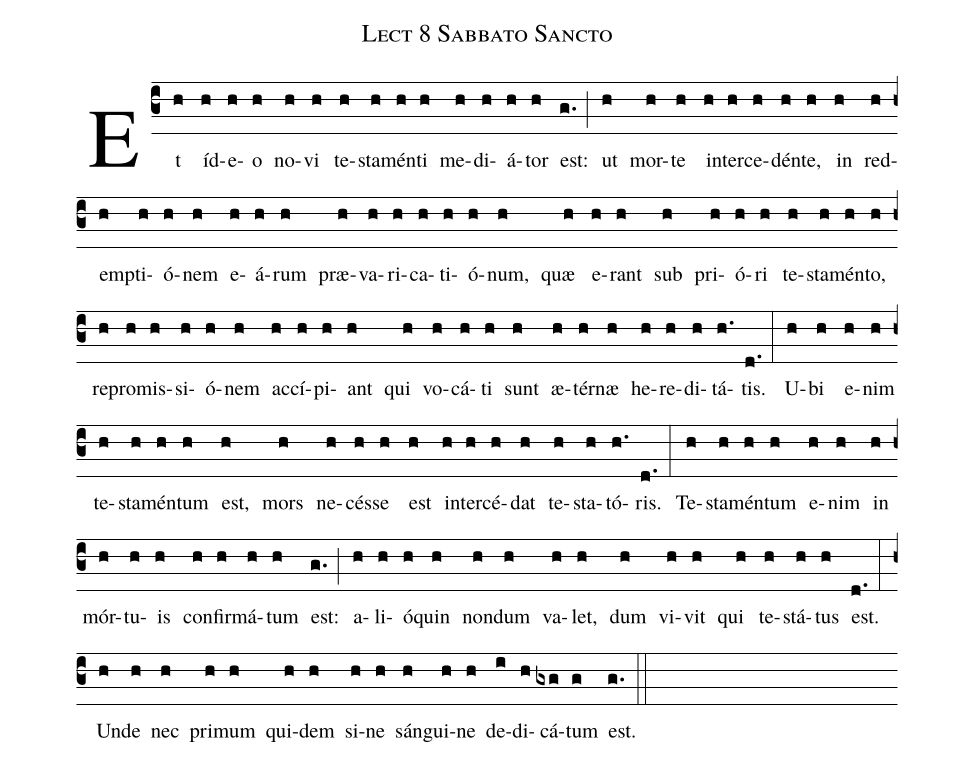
name: Lect 8 Sabbato Sancto;
%%
(c3) Et(h) íd(h)e(h)o(h) no(h)vi(h) te(h)sta(h)mén(h)ti(h) me(h)di(h)á(h)tor(h) est:(g.) (;) ut(h) mor(h)te(h) in(h)ter(h)ce(h)dén(h)te,(h) in(h) red(h)em(h)pti(h)ó(h)nem(h) e(h)á(h)rum(h) præ(h)va(h)ri(h)ca(h)ti(h)ó(h)num,(h) quæ(h) e(h)rant(h) sub(h) pri(h)ó(h)ri(h) te(h)sta(h)mén(h)to,(h) re(h)pro(h)mis(h)si(h)ó(h)nem(h) ac(h)cí(h)pi(h)ant(h) qui(h) vo(h)cá(h)ti(h) sunt(h) æ(h)tér(h)næ(h) he(h)re(h)di(h)tá(h.)tis.(d.) (:) U(h)bi(h) e(h)nim(h) te(h)sta(h)mén(h)tum(h) est,(h) mors(h) ne(h)cés(h)se(h) est(h) in(h)ter(h)cé(h)dat(h) te(h)sta(h)tó(h.)ris.(d.) (:) Te(h)sta(h)mén(h)tum(h) e(h)nim(h) in(h) mór(h)tu(h)is(h) con(h)fir(h)má(h)tum(h) est:(g.) (;) a(h)li(h)ó(h)quin(h) non(h)dum(h) va(h)let,(h) dum(h) vi(h)vit(h) qui(h) te(h)stá(h)tus(h) est.(d.) (:) Un(h)de(h) nec(h) pri(h)mum(h) qui(h)dem(h) si(h)ne(h) sán(h)gui(h)ne(h) de(i)di(h)cá(gxg)tum(g) est.(g.) (::)
